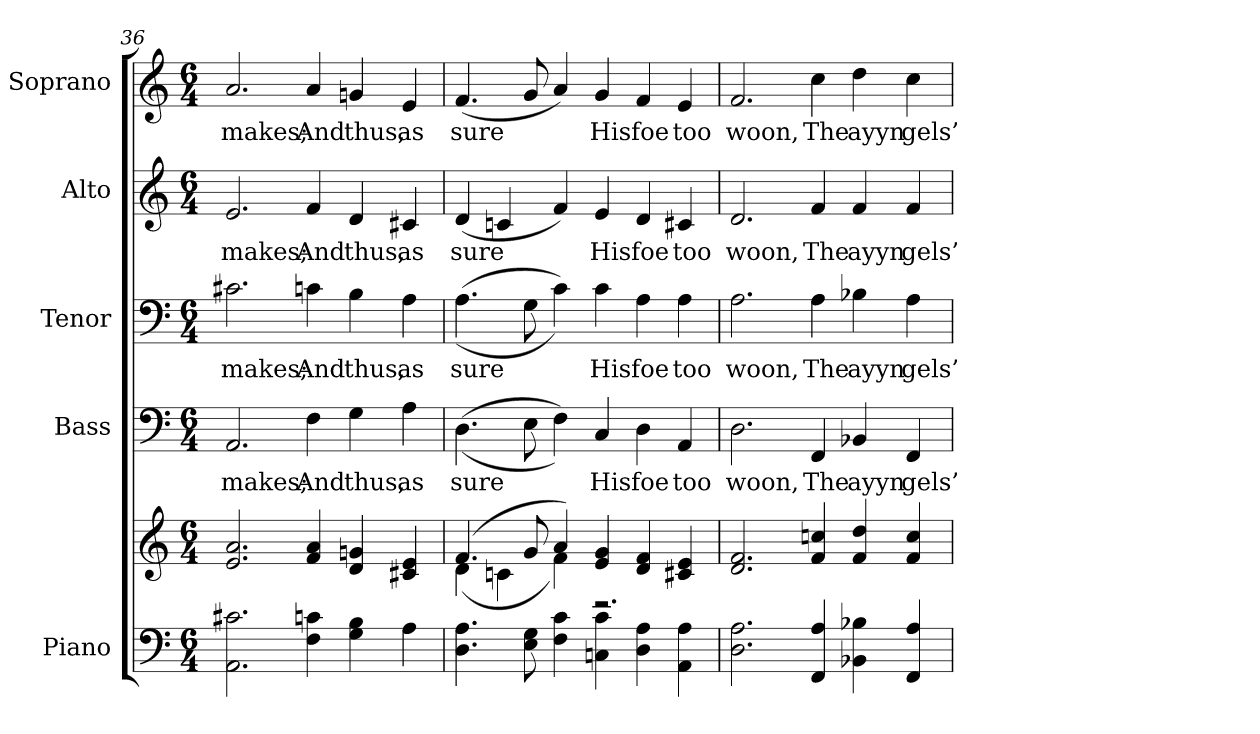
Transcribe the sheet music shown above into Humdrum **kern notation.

**kern	**kern	**kern	**text	**kern	**text	**kern	**text	**kern	**text
*part5	*part5	*part4	*part4	*part3	*part3	*part2	*part2	*part1	*part1
*staff6	*staff5	*staff4	*staff4	*staff3	*staff3	*staff2	*staff2	*staff1	*staff1
*I"Piano	*	*I"Bass	*	*I"Tenor	*	*I"Alto	*	*I"Soprano	*
*I'Pno.	*	*I'B.	*	*I'T.	*	*I'A.	*	*I'S.	*
*clefF4	*clefG2	*clefF4	*	*clefF4	*	*clefG2	*	*clefG2	*
*k[]	*k[]	*k[]	*	*k[]	*	*k[]	*	*k[]	*
*C:	*C:	*C:	*	*C:	*	*C:	*	*C:	*
*M6/4	*M6/4	*M6/4	*	*M6/4	*	*M6/4	*	*M6/4	*
=36	=36	=36	=36	=36	=36	=36	=36	=36	=36
!	!	!	!LO:LY:b:color=#000000	!	!	!	!	!	!
!	!	!	!	!	!LO:LY:b:color=#000000	!	!	!	!
!	!	!	!	!	!	!	!LO:LY:b:color=#000000	!	!
!	!	!	!	!	!	!	!	!	!LO:LY:b:color=#000000
2.AAi\ 2.c#Xi	2.ei/ 2.ai	2.AAi/	makes;	2.c#Xi\	makes;	2.ei/	makes;	2.ai/	makes;
!	!	!	!LO:LY:b:color=#000000	!	!	!	!	!	!
!	!	!	!	!	!LO:LY:b:color=#000000	!	!	!	!
!	!	!	!	!	!	!	!LO:LY:b:color=#000000	!	!
!	!	!	!	!	!	!	!	!	!LO:LY:b:color=#000000
4Fi\ 4cni	4fi/ 4ai	4Fi\	And	4cni\	And	4fi/	And	4ai/	And
!	!	!	!LO:LY:b:color=#000000	!	!	!	!	!	!
!	!	!	!	!	!LO:LY:b:color=#000000	!	!	!	!
!	!	!	!	!	!	!	!LO:LY:b:color=#000000	!	!
!	!	!	!	!	!	!	!	!	!LO:LY:b:color=#000000
4Gi\ 4Bi	4di/ 4gni	4Gi\	thus,	4Bi\	thus,	4di/	thus,	4gni/	thus,
!	!	!	!LO:LY:b:color=#000000	!	!	!	!	!	!
!	!	!	!	!	!LO:LY:b:color=#000000	!	!	!	!
!	!	!	!	!	!	!	!LO:LY:b:color=#000000	!	!
!	!	!	!	!	!	!	!	!	!LO:LY:b:color=#000000
4Ai\	4c#Xi/ 4ei	4Ai\	as	4Ai\	as	4c#Xi/	as	4ei/	as
!!LO:PB:g=z
=37	=37	=37	=37	=37	=37	=37	=37	=37	=37
*	*^	*	*	*	*	*	*	*	*
!	!	!	!	!LO:LY:b:color=#000000	!	!	!	!	!	!
!	!	!	!	!	!	!LO:LY:b:color=#000000	!	!	!	!
!	!	!	!	!	!	!	!	!LO:LY:b:color=#000000	!	!
!	!	!	!	!	!	!	!	!	!	!LO:LY:b:color=#000000
4.Di\ 4.Ai	(4.fi/	(4di\	((4.Di\	sure	((4.Ai\	sure	(4di/	sure	(4.fi/	sure
.	.	4cni\	.	.	.	.	4cni/	.	.	.
8Ei\ 8Gi	8gi/	.	8Ei\	.	8Gi\	.	.	.	8gi/	.
4Fi\ 4ci	4ai/)	4fi\)	4Fi\))	.	4ci\))	.	4fi/)	.	4ai/)	.
!	!	!	!	!LO:LY:b:color=#000000	!	!	!	!	!	!
!	!	!	!	!	!	!LO:LY:b:color=#000000	!	!	!	!
!	!	!	!	!	!	!	!	!LO:LY:b:color=#000000	!	!
!	!	!	!	!	!	!	!	!	!	!LO:LY:b:color=#000000
4Cni\ 4ci	4ei/ 4gi	2.r	4Ci/	His	4ci\	His	4ei/	His	4gi/	His
!	!	!	!	!LO:LY:b:color=#000000	!	!	!	!	!	!
!	!	!	!	!	!	!LO:LY:b:color=#000000	!	!	!	!
!	!	!	!	!	!	!	!	!LO:LY:b:color=#000000	!	!
!	!	!	!	!	!	!	!	!	!	!LO:LY:b:color=#000000
4Di\ 4Ai	4di/ 4fi	.	4Di\	foe	4Ai\	foe	4di/	foe	4fi/	foe
!	!	!	!	!LO:LY:b:color=#000000	!	!	!	!	!	!
!	!	!	!	!	!	!LO:LY:b:color=#000000	!	!	!	!
!	!	!	!	!	!	!	!	!LO:LY:b:color=#000000	!	!
!	!	!	!	!	!	!	!	!	!	!LO:LY:b:color=#000000
4AAi\ 4Ai	4c#Xi/ 4ei	.	4AAi/	too	4Ai\	too	4c#Xi/	too	4ei/	too
*	*v	*v	*	*	*	*	*	*	*	*
=38	=38	=38	=38	=38	=38	=38	=38	=38	=38
!	!	!	!LO:LY:b:color=#000000	!	!	!	!	!	!
!	!	!	!	!	!LO:LY:b:color=#000000	!	!	!	!
!	!	!	!	!	!	!	!LO:LY:b:color=#000000	!	!
!	!	!	!	!	!	!	!	!	!LO:LY:b:color=#000000
2.Di\ 2.Ai	2.di/ 2.fi	2.Di\	woon,	2.Ai\	woon,	2.di/	woon,	2.fi/	woon,
!	!	!	!LO:LY:b:color=#000000	!	!	!	!	!	!
!	!	!	!	!	!LO:LY:b:color=#000000	!	!	!	!
!	!	!	!	!	!	!	!LO:LY:b:color=#000000	!	!
!	!	!	!	!	!	!	!	!	!LO:LY:b:color=#000000
4FFi/ 4Ai	4fi/ 4ccni	4FFi/	The	4Ai\	The	4fi/	The	4cci\	The
!	!	!	!LO:LY:b:color=#000000	!	!	!	!	!	!
!	!	!	!	!	!LO:LY:b:color=#000000	!	!	!	!
!	!	!	!	!	!	!	!LO:LY:b:color=#000000	!	!
!	!	!	!	!	!	!	!	!	!LO:LY:b:color=#000000
4BB-Xi\ 4B-Xi	4fi/ 4ddi	4BB-Xi/	ayyn	4B-Xi\	ayyn	4fi/	ayyn	4ddi\	ayyn
!	!	!	!LO:LY:b:color=#000000	!	!	!	!	!	!
!	!	!	!	!	!LO:LY:b:color=#000000	!	!	!	!
!	!	!	!	!	!	!	!LO:LY:b:color=#000000	!	!
!	!	!	!	!	!	!	!	!	!LO:LY:b:color=#000000
4FFi/ 4Ai	4fi/ 4cci	4FFi/	gels’	4Ai\	gels’	4fi/	gels’	4cci\	gels’
=	=	=	=	=	=	=	=	=	=
*-	*-	*-	*-	*-	*-	*-	*-	*-	*-
